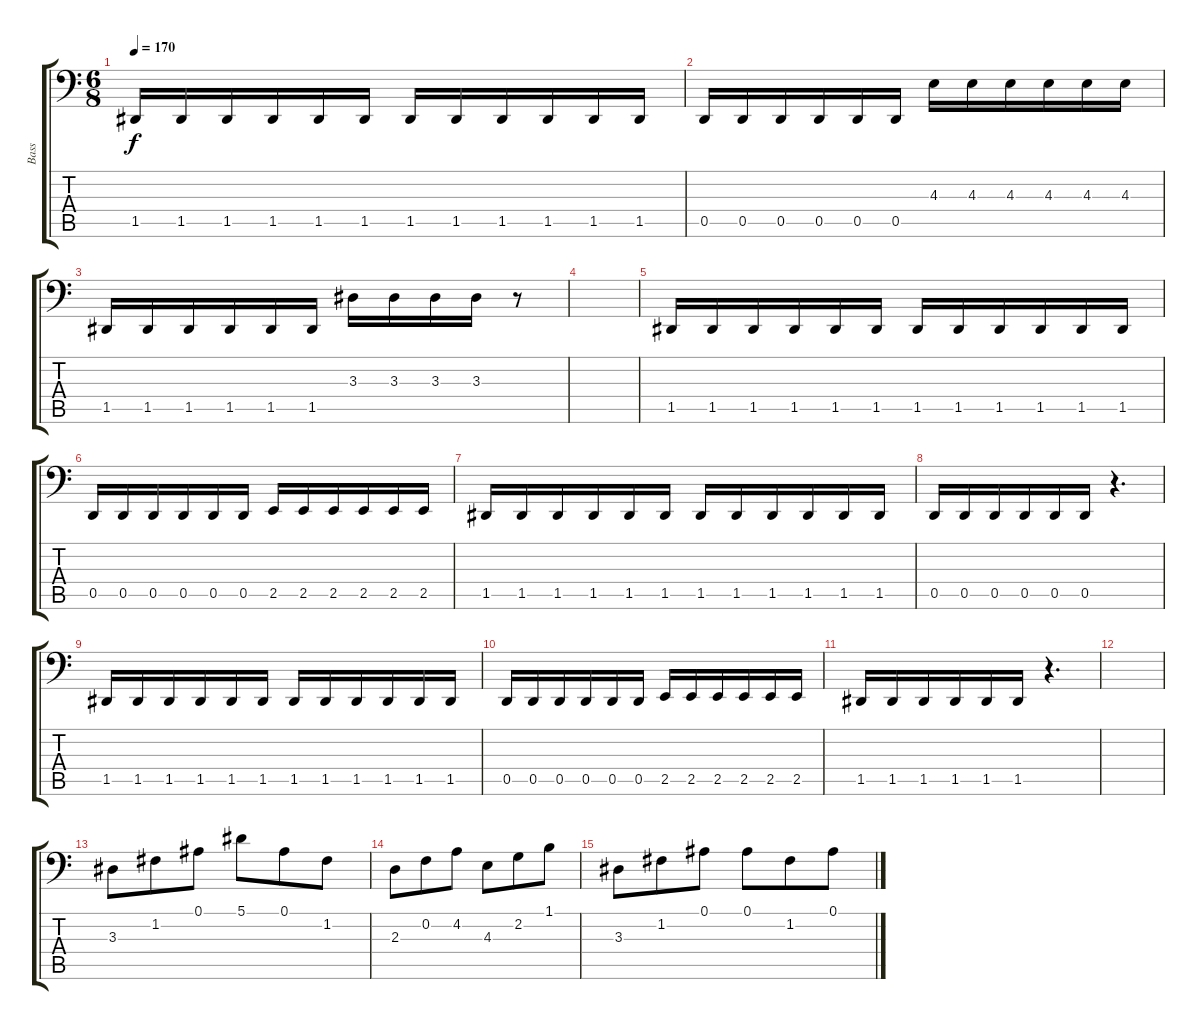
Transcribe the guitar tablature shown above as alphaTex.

\track ("Bass" "Bass") {instrument electricbassfinger}
\staff {score tabs}
\tuning (Bb2 F2 C2 G1 D1 A0) {hide}
\ts (6 8)
\tempo 170
\clef f4
\ks c
1.5.16{dy f} 1.5.16 1.5.16 1.5.16 1.5.16 1.5.16 1.5.16 1.5.16 1.5.16 1.5.16 1.5.16 1.5.16 |
0.5.16 0.5.16 0.5.16 0.5.16 0.5.16 0.5.16 4.3.16 4.3.16 4.3.16 4.3.16 4.3.16 4.3.16 |
1.5.16 1.5.16 1.5.16 1.5.16 1.5.16 1.5.16 3.3.16 3.3.16 3.3.16 3.3.16 r.8 |
|
1.5.16 1.5.16 1.5.16 1.5.16 1.5.16 1.5.16 1.5.16 1.5.16 1.5.16 1.5.16 1.5.16 1.5.16 |
0.5.16 0.5.16 0.5.16 0.5.16 0.5.16 0.5.16 2.5.16 2.5.16 2.5.16 2.5.16 2.5.16 2.5.16 |
1.5.16 1.5.16 1.5.16 1.5.16 1.5.16 1.5.16 1.5.16 1.5.16 1.5.16 1.5.16 1.5.16 1.5.16 |
0.5.16 0.5.16 0.5.16 0.5.16 0.5.16 0.5.16 r.4{d} |
1.5.16 1.5.16 1.5.16 1.5.16 1.5.16 1.5.16 1.5.16 1.5.16 1.5.16 1.5.16 1.5.16 1.5.16 |
0.5.16 0.5.16 0.5.16 0.5.16 0.5.16 0.5.16 2.5.16 2.5.16 2.5.16 2.5.16 2.5.16 2.5.16 |
1.5.16 1.5.16 1.5.16 1.5.16 1.5.16 1.5.16 r.4{d} |
|
3.3.8 1.2.8 0.1.8 5.1.8 0.1.8 1.2.8 |
2.3.8 0.2.8 4.2.8 4.3.8 2.2.8 1.1.8 |
3.3.8 1.2.8 0.1.8 0.1.8 1.2.8 0.1.8
